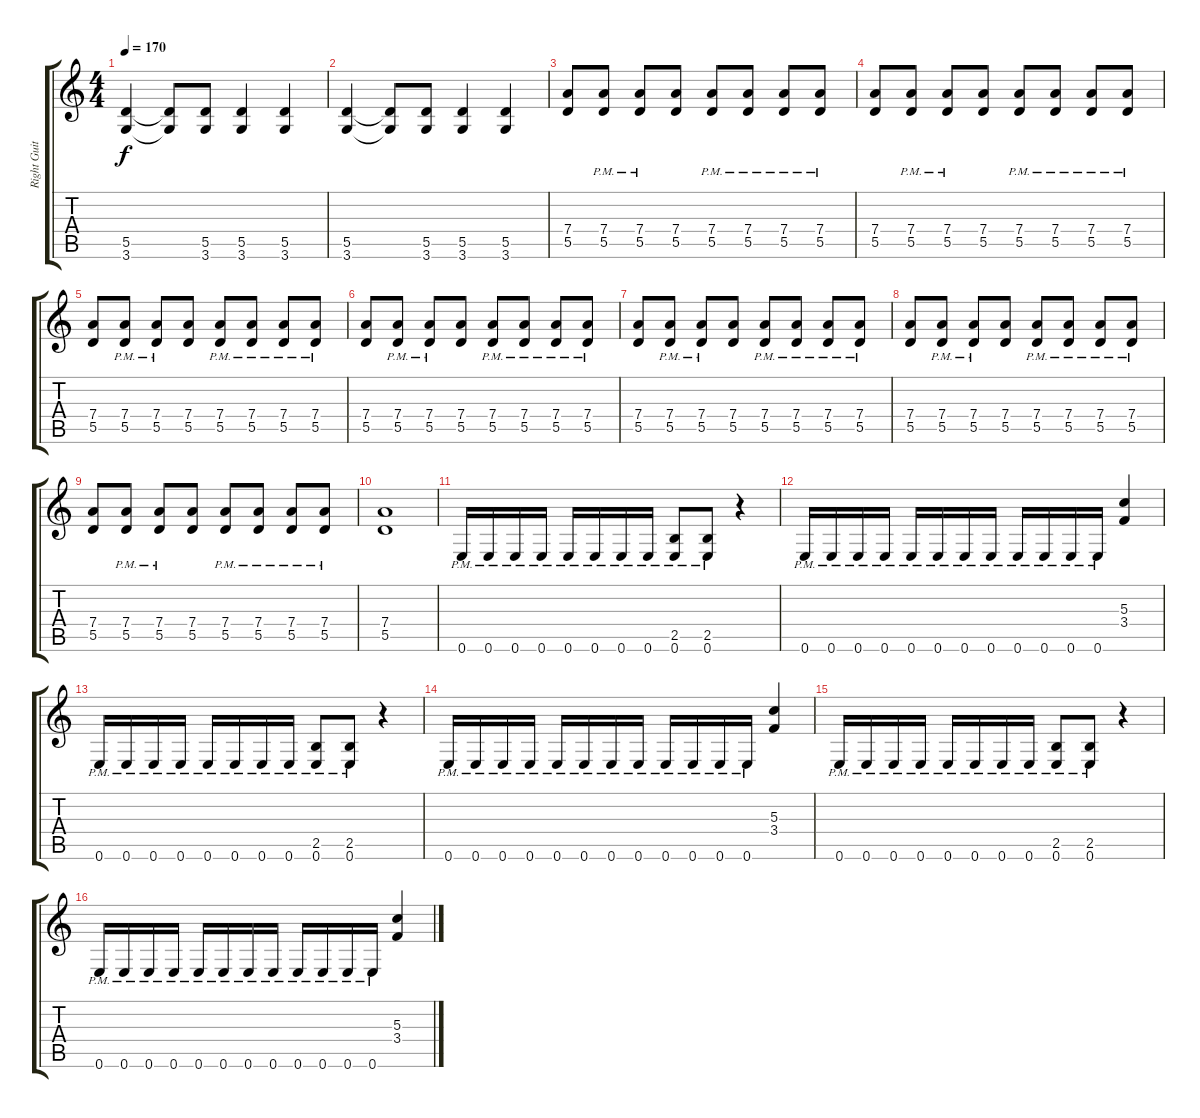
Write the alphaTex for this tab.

\track ("Right Guitar" "Right Guit") {instrument distortionguitar}
\staff {score tabs}
\tuning (E4 B3 G3 D3 A2 E2) {hide}
\ts (4 4)
\tempo 170
\clef g2
\ks c
(5.5 3.6).4{dy f} (5.5{t} 3.6{t}).8 (5.5 3.6).8 (5.5 3.6).4 (5.5 3.6).4 |
(5.5 3.6).4 (5.5{t} 3.6{t}).8 (5.5 3.6).8 (5.5 3.6).4 (5.5 3.6).4 |
(7.4 5.5).8 (7.4{pm} 5.5{pm}).8 (7.4{pm} 5.5{pm}).8 (7.4 5.5).8 (7.4{pm} 5.5{pm}).8 (7.4{pm} 5.5{pm}).8 (7.4{pm} 5.5{pm}).8 (7.4{pm} 5.5{pm}).8 |
(7.4 5.5).8 (7.4{pm} 5.5{pm}).8 (7.4{pm} 5.5{pm}).8 (7.4 5.5).8 (7.4{pm} 5.5{pm}).8 (7.4{pm} 5.5{pm}).8 (7.4{pm} 5.5{pm}).8 (7.4{pm} 5.5{pm}).8 |
(7.4 5.5).8 (7.4{pm} 5.5{pm}).8 (7.4{pm} 5.5{pm}).8 (7.4 5.5).8 (7.4{pm} 5.5{pm}).8 (7.4{pm} 5.5{pm}).8 (7.4{pm} 5.5{pm}).8 (7.4{pm} 5.5{pm}).8 |
(7.4 5.5).8 (7.4{pm} 5.5{pm}).8 (7.4{pm} 5.5{pm}).8 (7.4 5.5).8 (7.4{pm} 5.5{pm}).8 (7.4{pm} 5.5{pm}).8 (7.4{pm} 5.5{pm}).8 (7.4{pm} 5.5{pm}).8 |
(7.4 5.5).8 (7.4{pm} 5.5{pm}).8 (7.4{pm} 5.5{pm}).8 (7.4 5.5).8 (7.4{pm} 5.5{pm}).8 (7.4{pm} 5.5{pm}).8 (7.4{pm} 5.5{pm}).8 (7.4{pm} 5.5{pm}).8 |
(7.4 5.5).8 (7.4{pm} 5.5{pm}).8 (7.4{pm} 5.5{pm}).8 (7.4 5.5).8 (7.4{pm} 5.5{pm}).8 (7.4{pm} 5.5{pm}).8 (7.4{pm} 5.5{pm}).8 (7.4{pm} 5.5{pm}).8 |
(7.4 5.5).8 (7.4{pm} 5.5{pm}).8 (7.4{pm} 5.5{pm}).8 (7.4 5.5).8 (7.4{pm} 5.5{pm}).8 (7.4{pm} 5.5{pm}).8 (7.4{pm} 5.5{pm}).8 (7.4{pm} 5.5{pm}).8 |
(7.4 5.5).1 |
0.6{pm}.16 0.6{pm}.16 0.6{pm}.16 0.6{pm}.16 0.6{pm}.16 0.6{pm}.16 0.6{pm}.16 0.6{pm}.16 (2.5{pm} 0.6{pm}).8 (2.5{pm} 0.6{pm}).8 r.4 |
0.6{pm}.16 0.6{pm}.16 0.6{pm}.16 0.6{pm}.16 0.6{pm}.16 0.6{pm}.16 0.6{pm}.16 0.6{pm}.16 0.6{pm}.16 0.6{pm}.16 0.6{pm}.16 0.6{pm}.16 (5.3 3.4).4 |
0.6{pm}.16 0.6{pm}.16 0.6{pm}.16 0.6{pm}.16 0.6{pm}.16 0.6{pm}.16 0.6{pm}.16 0.6{pm}.16 (2.5{pm} 0.6{pm}).8 (2.5{pm} 0.6{pm}).8 r.4 |
0.6{pm}.16 0.6{pm}.16 0.6{pm}.16 0.6{pm}.16 0.6{pm}.16 0.6{pm}.16 0.6{pm}.16 0.6{pm}.16 0.6{pm}.16 0.6{pm}.16 0.6{pm}.16 0.6{pm}.16 (5.3 3.4).4 |
0.6{pm}.16 0.6{pm}.16 0.6{pm}.16 0.6{pm}.16 0.6{pm}.16 0.6{pm}.16 0.6{pm}.16 0.6{pm}.16 (2.5{pm} 0.6{pm}).8 (2.5{pm} 0.6{pm}).8 r.4 |
0.6{pm}.16 0.6{pm}.16 0.6{pm}.16 0.6{pm}.16 0.6{pm}.16 0.6{pm}.16 0.6{pm}.16 0.6{pm}.16 0.6{pm}.16 0.6{pm}.16 0.6{pm}.16 0.6{pm}.16 (5.3 3.4).4
